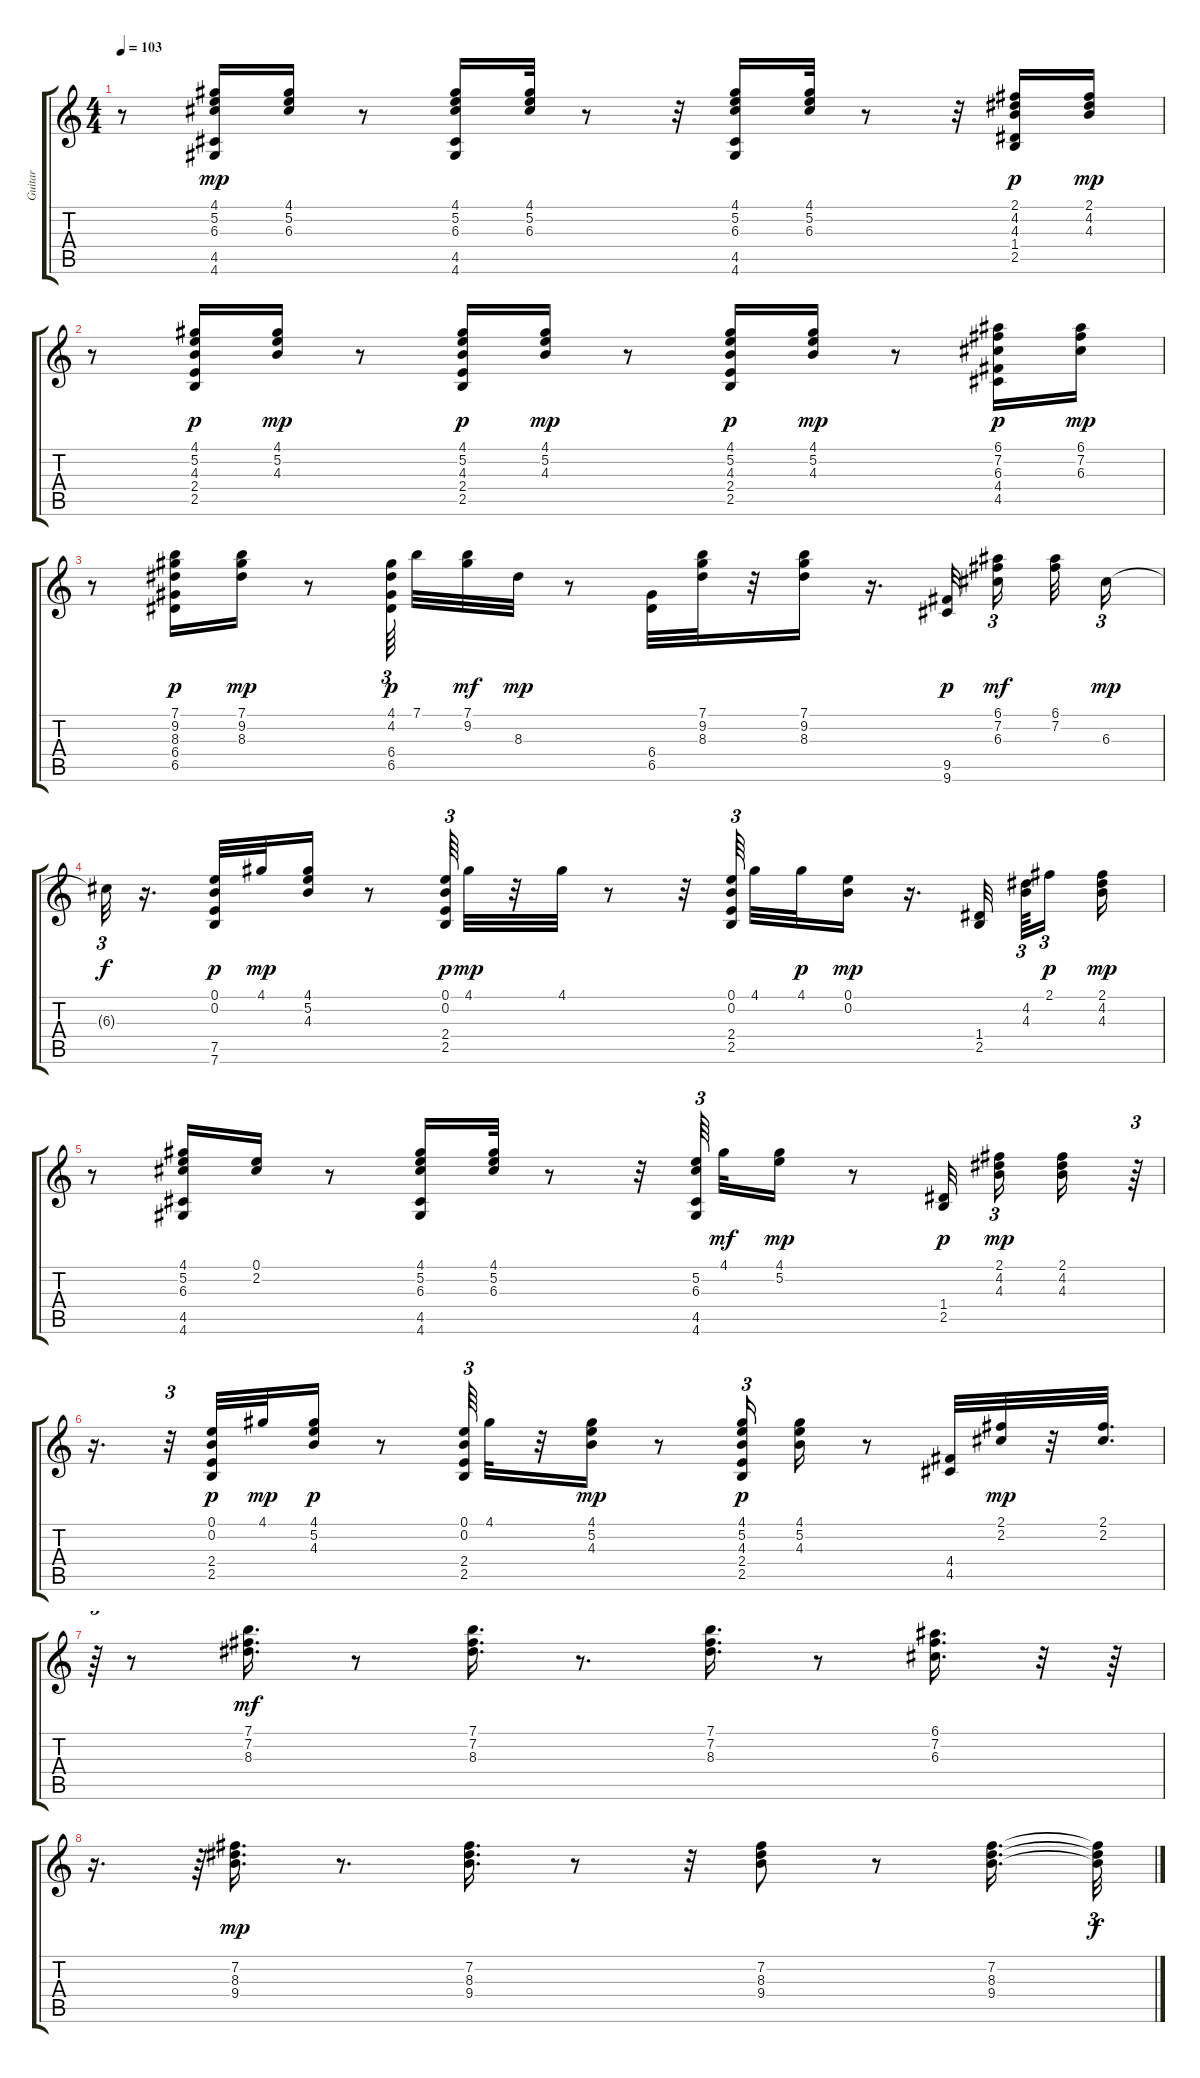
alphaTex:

\track ("Guitar" "Guitar") {instrument acousticguitarsteel}
\staff {score tabs}
\tuning (E4 B3 G3 D3 A2 E2) {hide}
\ts (4 4)
\tempo 103
\clef g2
\ks c
r.8{dy mp} (4.1 5.2 6.3 4.5 4.6).16 (4.1 5.2 6.3).16 r.8 (4.1 5.2 6.3 4.5 4.6).16 (4.1 5.2 6.3).32 r.8 r.32 (4.1 5.2 6.3 4.5 4.6).16 (4.1 5.2 6.3).32 r.8 r.32 (2.1 4.2 4.3 1.4 2.5).16{dy p} (2.1 4.2 4.3).16{dy mp} |
r.8 (4.1 5.2 4.3 2.4 2.5).16{dy p} (4.1 5.2 4.3).16{dy mp} r.8 (4.1 5.2 4.3 2.4 2.5).16{dy p} (4.1 5.2 4.3).16{dy mp} r.8 (4.1 5.2 4.3 2.4 2.5).16{dy p} (4.1 5.2 4.3).16{dy mp} r.8 (6.1 7.2 6.3 4.4 4.5).16{dy p} (6.1 7.2 6.3).16{dy mp} |
r.8 (7.1 9.2 8.3 6.4 6.5).16{dy p} (7.1 9.2 8.3).16{dy mp} r.8 (4.1 4.2 6.4 6.5).64{tu (3 2) dy p beam splitsecondary} 7.1.32 (7.1 9.2).32{dy mf} 8.3.32{dy mp} r.8 (6.4 6.5).32 (7.1 9.2 8.3).32 r.32 (7.1 9.2 8.3).16 r.16{d} (9.5 9.6).32{dy p beam splitsecondary} (6.1 7.2 6.3).16{tu (3 2) dy mf beam splitsecondary} (6.1 7.2).32 6.3.16{tu (3 2) dy mp} |
6.3{t}.32{tu (3 2) dy f} r.16{d} (0.1 0.2 7.5 7.6).32{dy p} 4.1.32{dy mp} (4.1 5.2 4.3).16 r.8 (0.1 0.2 2.4 2.5).64{tu (3 2) dy p} 4.1.32{dy mp} r.32 4.1.32 r.8 r.32 (0.1 0.2 2.4 2.5).64{tu (3 2) beam splitsecondary} 4.1.32 4.1.32{dy p} (0.1 0.2).16{dy mp} r.16{d} (1.4 2.5).32{beam splitsecondary} (4.2 4.3).64{tu (3 2)} 2.1.16{tu (3 2) dy p beam splitsecondary} (2.1 4.2 4.3).16{dy mp} |
r.8 (4.1 5.2 6.3 4.5 4.6).16 (0.1 2.2).16 r.8 (4.1 5.2 6.3 4.5 4.6).16 (4.1 5.2 6.3).32 r.8 r.32 (5.2 6.3 4.5 4.6).64{tu (3 2) beam splitsecondary} 4.1.32{dy mf} (4.1 5.2).16{dy mp} r.8 (1.4 2.5).32{dy p beam splitsecondary} (2.1 4.2 4.3).16{tu (3 2) dy mp} (2.1 4.2 4.3).16 r.64{tu (3 2)} |
r.16{d} r.32{tu (3 2)} (0.1 0.2 2.4 2.5).32{dy p} 4.1.32{dy mp} (4.1 5.2 4.3).16{dy p} r.8 (0.1 0.2 2.4 2.5).64{tu (3 2)} 4.1.32 r.32 (4.1 5.2 4.3).16{dy mp} r.8 (4.1 5.2 4.3 2.4 2.5).16{tu (3 2) dy p} (4.1 5.2 4.3).16 r.8 (4.4 4.5).32 (2.1 2.2).32{dy mp} r.32 (2.1 2.2).32{d} |
r.64{tu (3 2)} r.8 (7.1 7.2 8.3).16{d dy mf} r.8 (7.1 7.2 8.3).16{d} r.8{d} (7.1 7.2 8.3).16{d} r.8 (6.1 7.2 6.3).16{d} r.32 r.64 |
r.16{d} r.64{tu (3 2)} (7.2 8.3 9.4).16{d dy mp} r.8{d} (7.2 8.3 9.4).16{d} r.8 r.32 (7.2 8.3 9.4).8 r.8 (7.2 8.3 9.4).16{d} (7.2{t} 8.3{t} 9.4{t}).32{tu (3 2) dy f}
